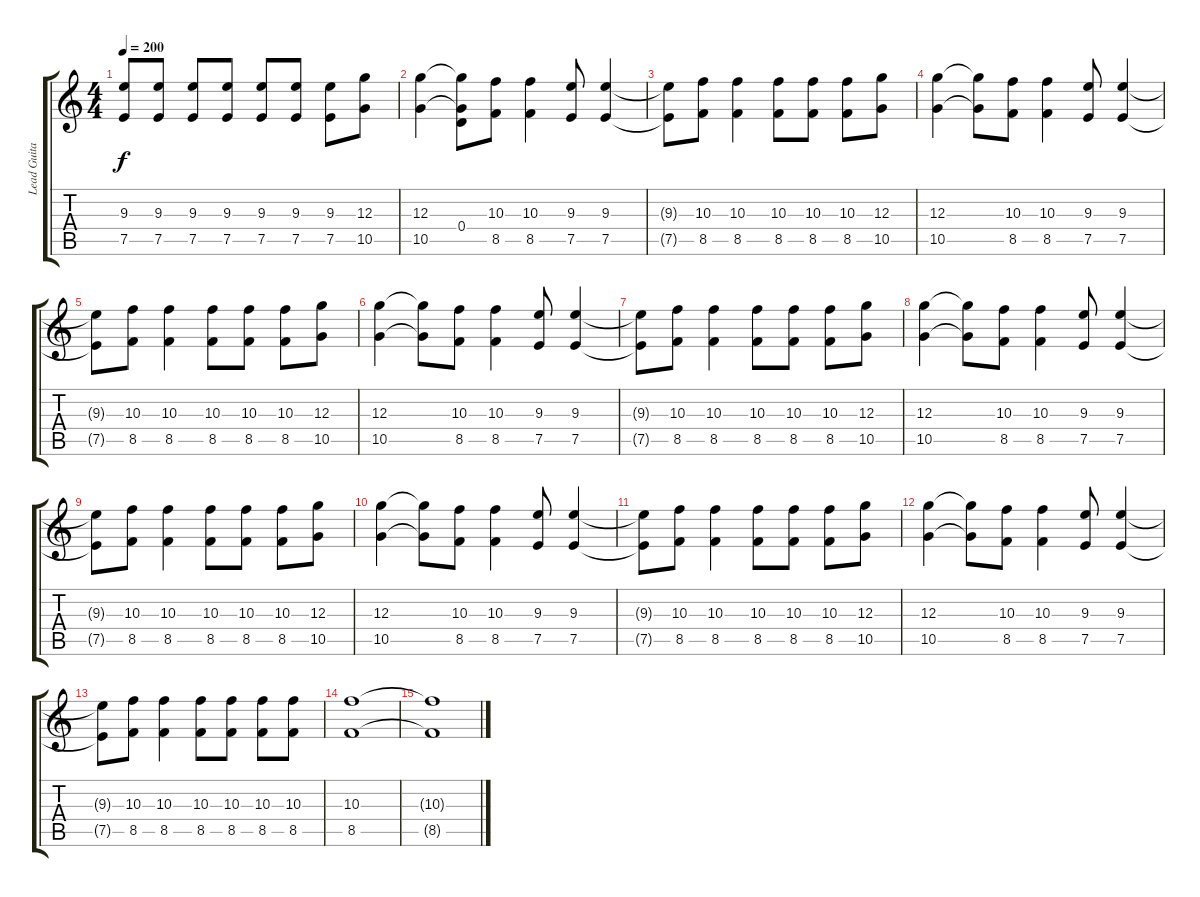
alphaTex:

\track ("Lead Guitar" "Lead Guita") {instrument distortionguitar}
\staff {score tabs}
\tuning (E4 B3 G3 D3 A2 E2) {hide}
\ts (4 4)
\tempo 200
\clef g2
\ks c
(9.3 7.5).8{dy f} (9.3 7.5).8 (9.3 7.5).8 (9.3 7.5).8 (9.3 7.5).8 (9.3 7.5).8 (9.3 7.5).8 (12.3 10.5).8 |
(12.3 10.5).4 (12.3{t} 0.4 10.5{t}).8 (10.3 8.5).8 (10.3 8.5).4 (9.3 7.5).8 (9.3 7.5).4 |
(9.3{t} 7.5{t}).8 (10.3 8.5).8 (10.3 8.5).4 (10.3 8.5).8 (10.3 8.5).8 (10.3 8.5).8 (12.3 10.5).8 |
(12.3 10.5).4 (12.3{t} 10.5{t}).8 (10.3 8.5).8 (10.3 8.5).4 (9.3 7.5).8 (9.3 7.5).4 |
(9.3{t} 7.5{t}).8 (10.3 8.5).8 (10.3 8.5).4 (10.3 8.5).8 (10.3 8.5).8 (10.3 8.5).8 (12.3 10.5).8 |
(12.3 10.5).4 (12.3{t} 10.5{t}).8 (10.3 8.5).8 (10.3 8.5).4 (9.3 7.5).8 (9.3 7.5).4 |
(9.3{t} 7.5{t}).8 (10.3 8.5).8 (10.3 8.5).4 (10.3 8.5).8 (10.3 8.5).8 (10.3 8.5).8 (12.3 10.5).8 |
(12.3 10.5).4 (12.3{t} 10.5{t}).8 (10.3 8.5).8 (10.3 8.5).4 (9.3 7.5).8 (9.3 7.5).4 |
(9.3{t} 7.5{t}).8 (10.3 8.5).8 (10.3 8.5).4 (10.3 8.5).8 (10.3 8.5).8 (10.3 8.5).8 (12.3 10.5).8 |
(12.3 10.5).4 (12.3{t} 10.5{t}).8 (10.3 8.5).8 (10.3 8.5).4 (9.3 7.5).8 (9.3 7.5).4 |
(9.3{t} 7.5{t}).8 (10.3 8.5).8 (10.3 8.5).4 (10.3 8.5).8 (10.3 8.5).8 (10.3 8.5).8 (12.3 10.5).8 |
(12.3 10.5).4 (12.3{t} 10.5{t}).8 (10.3 8.5).8 (10.3 8.5).4 (9.3 7.5).8 (9.3 7.5).4 |
(9.3{t} 7.5{t}).8 (10.3 8.5).8 (10.3 8.5).4 (10.3 8.5).8 (10.3 8.5).8 (10.3 8.5).8 (10.3 8.5).8 |
(10.3 8.5).1 |
(10.3{t} 8.5{t}).1
